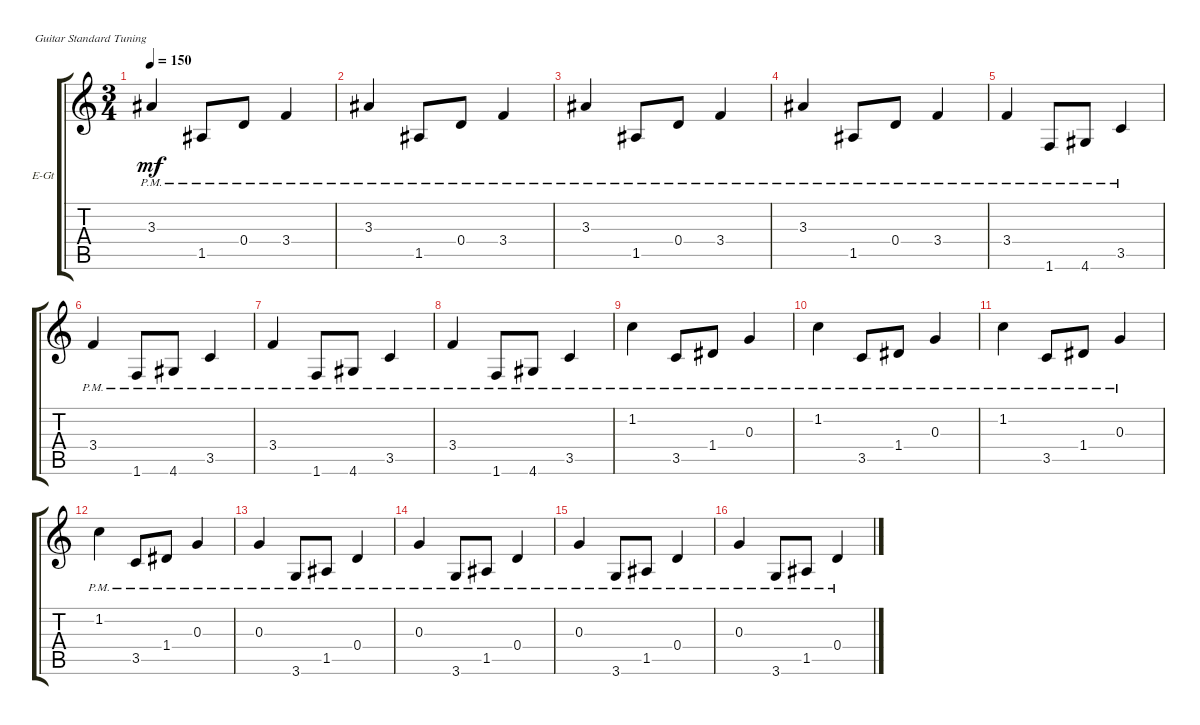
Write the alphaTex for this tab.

\defaultSystemsLayout 4
\bracketExtendMode groupsimilarinstruments
\firstSystemTrackNameOrientation horizontal
\otherSystemsTrackNameOrientation horizontal
\track ("Electric Guitar" "E-Gt") {instrument distortionguitar}
\staff {score tabs}
\tuning (E4 B3 G3 D3 A2 E2)
\ts (3 4)
\tempo 150
\clef g2
\ks c
3.3{pm}.4{dy mf} 1.5{pm}.8 0.4{pm}.8 3.4{pm}.4 |
3.3{pm}.4 1.5{pm}.8 0.4{pm}.8 3.4{pm}.4 |
3.3{pm}.4 1.5{pm}.8 0.4{pm}.8 3.4{pm}.4 |
3.3{pm}.4 1.5{pm}.8 0.4{pm}.8 3.4{pm}.4 |
3.4{pm}.4 1.6{pm}.8 4.6{pm}.8 3.5{pm}.4 |
3.4{pm}.4 1.6{pm}.8 4.6{pm}.8 3.5{pm}.4 |
3.4{pm}.4 1.6{pm}.8 4.6{pm}.8 3.5{pm}.4 |
3.4{pm}.4 1.6{pm}.8 4.6{pm}.8 3.5{pm}.4 |
1.2{pm}.4 3.5{pm}.8 1.4{pm}.8 0.3{pm}.4 |
1.2{pm}.4 3.5{pm}.8 1.4{pm}.8 0.3{pm}.4 |
1.2{pm}.4 3.5{pm}.8 1.4{pm}.8 0.3{pm}.4 |
1.2{pm}.4 3.5{pm}.8 1.4{pm}.8 0.3{pm}.4 |
0.3{pm}.4 3.6{pm}.8 1.5{pm}.8 0.4{pm}.4 |
0.3{pm}.4 3.6{pm}.8 1.5{pm}.8 0.4{pm}.4 |
0.3{pm}.4 3.6{pm}.8 1.5{pm}.8 0.4{pm}.4 |
0.3{pm}.4 3.6{pm}.8 1.5{pm}.8 0.4{pm}.4
